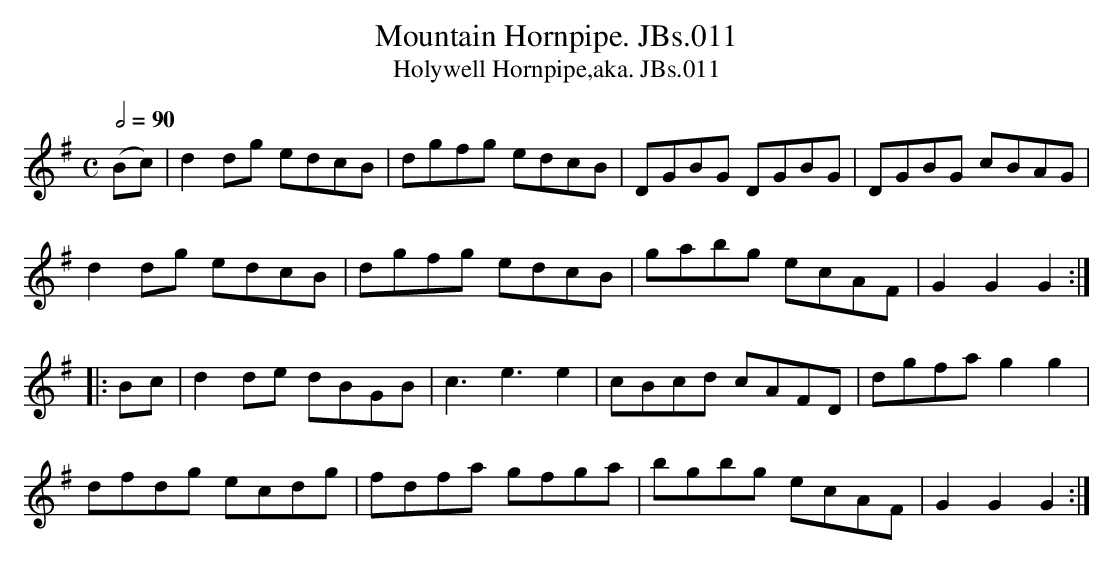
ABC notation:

X:1
T:Mountain Hornpipe. JBs.011
T:Holywell Hornpipe,aka. JBs.011
M:C
L:1/8
Q:1/2=90
K:G
(Bc)|d2dg edcB|dgfg edcB|DGBG DGBG|DGBG cBAG|
d2dg edcB|dgfg edcB|gabg ecAF|G2G2G2:|
|:Bc|d2de dBGB|c3e3e2|cBcd cAFD|dgfa g2g2|
dfdg ecdg|fdfa gfga|bgbg ecAF|G2G2G2:|
